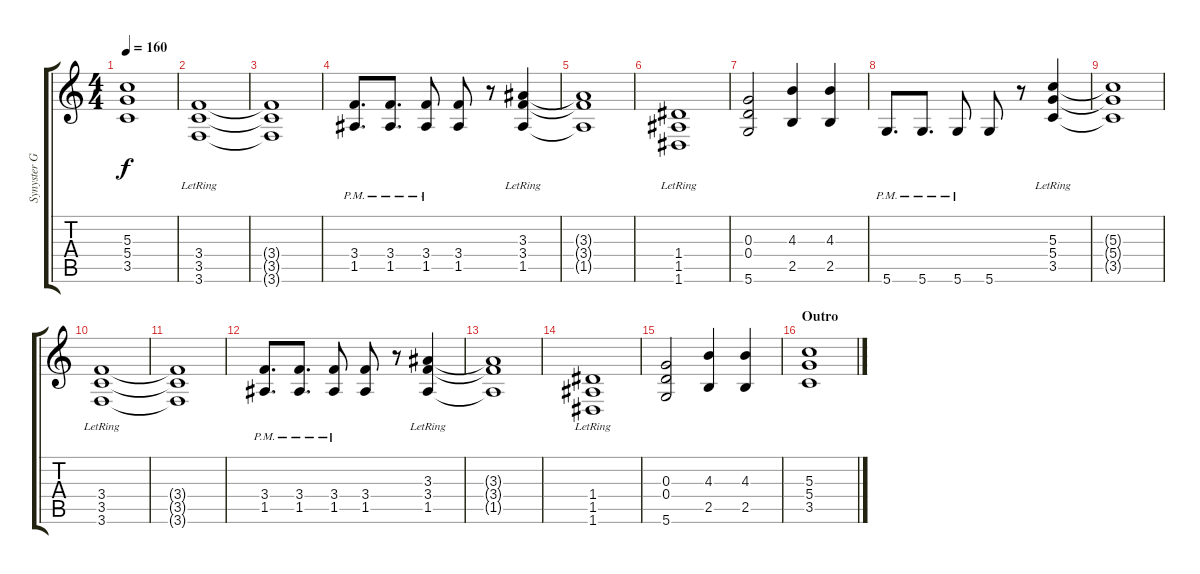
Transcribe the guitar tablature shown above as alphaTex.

\track ("Synyster Gates" "Synyster G") {instrument distortionguitar}
\staff {score tabs}
\tuning (E4 B3 G3 D3 A2 D2) {hide}
\ts (4 4)
\tempo 160
\clef g2
\ks c
(5.3{t} 5.4{t} 3.5{t}).1{dy f} |
(3.4{lr} 3.5{lr} 3.6{lr}).1 |
(3.4{t} 3.5{t} 3.6{t}).1 |
(3.4 1.5{pm}).8{d} (3.4 1.5{pm}).8{d} (3.4 1.5{pm}).8 (3.4 1.5).8 r.8 (3.3{lr} 3.4{lr} 1.5{lr}).4 |
(3.3{t} 3.4{t} 1.5{t}).1 |
(1.4{lr} 1.5{lr} 1.6{lr}).1 |
(0.3 0.4 5.6).2 (4.3 2.5).4 (4.3 2.5).4 |
5.6{pm}.8{d} 5.6{pm}.8{d} 5.6{pm}.8 5.6.8 r.8 (5.3{lr} 5.4{lr} 3.5{lr}).4 |
(5.3{t} 5.4{t} 3.5{t}).1 |
(3.4{lr} 3.5{lr} 3.6{lr}).1 |
(3.4{t} 3.5{t} 3.6{t}).1 |
(3.4 1.5{pm}).8{d} (3.4 1.5{pm}).8{d} (3.4 1.5{pm}).8 (3.4 1.5).8 r.8 (3.3{lr} 3.4{lr} 1.5{lr}).4 |
(3.3{t} 3.4{t} 1.5{t}).1 |
(1.4{lr} 1.5{lr} 1.6{lr}).1 |
(0.3 0.4 5.6).2 (4.3 2.5).4 (4.3 2.5).4 |
\section ("" "Outro")
(5.3 5.4 3.5).1
